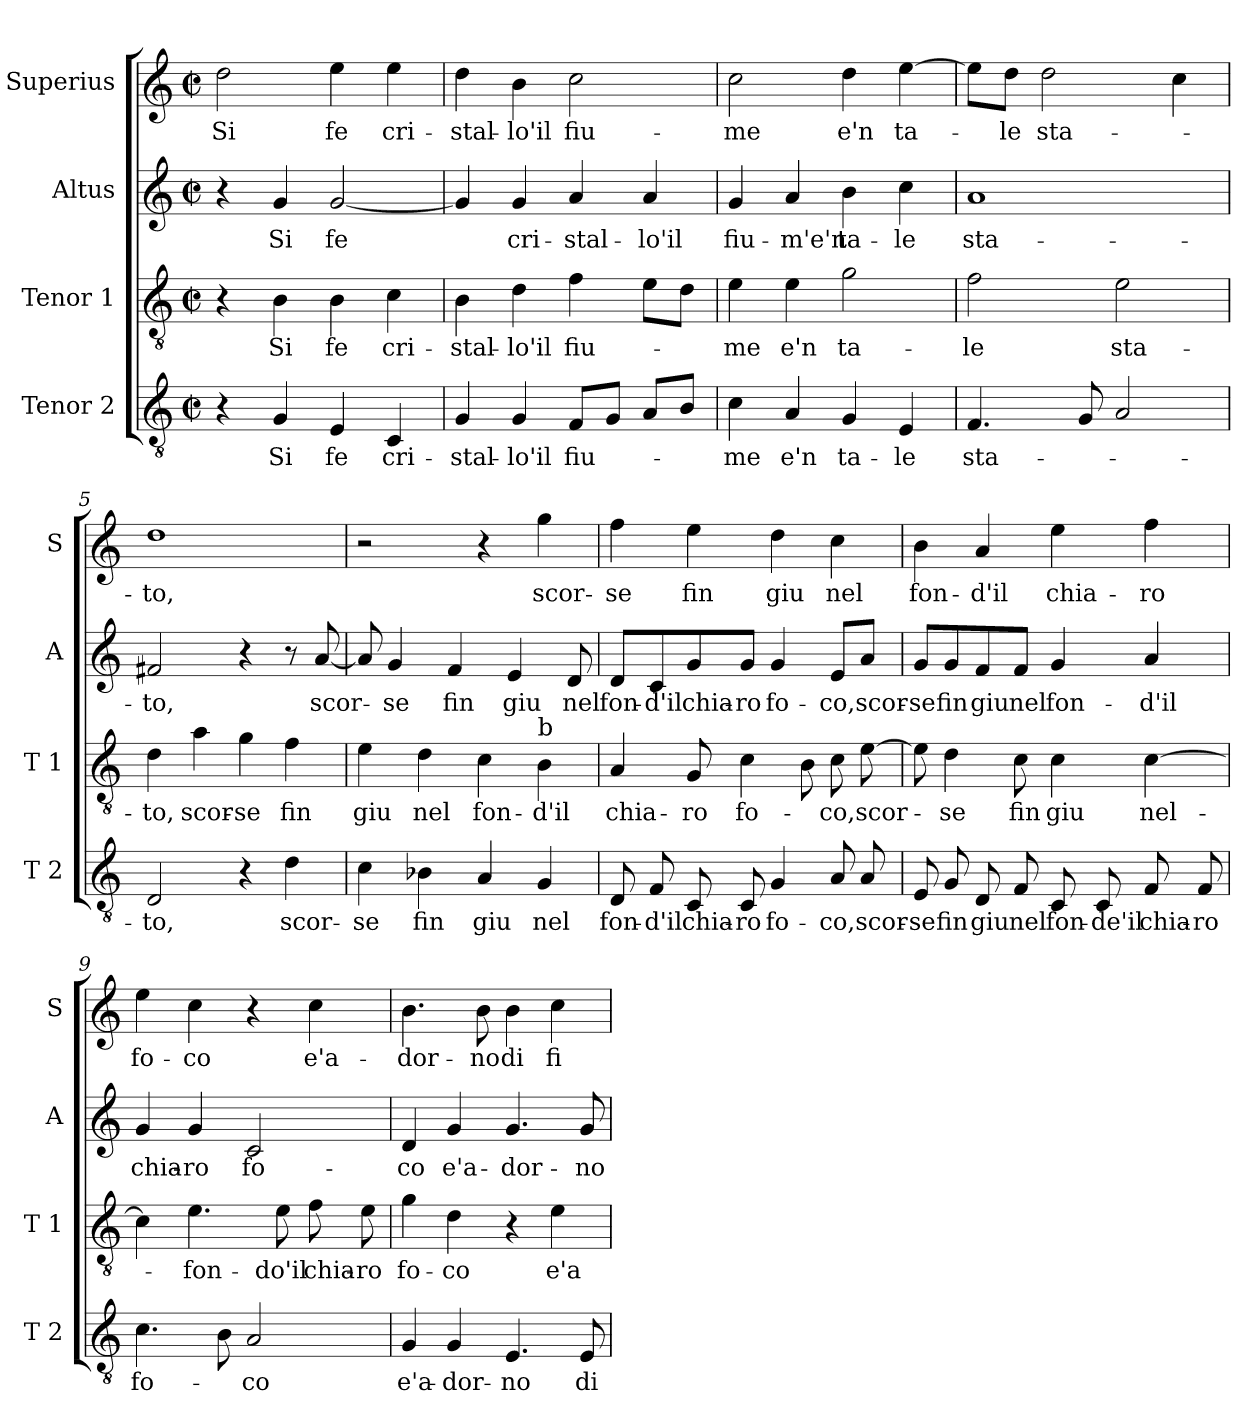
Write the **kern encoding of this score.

**kern	**text	**kern	**text	**kern	**text	**kern	**text
*part4	*part4	*part3	*part3	*part2	*part2	*part1	*part1
*staff4	*staff4	*staff3	*staff3	*staff2	*staff2	*staff1	*staff1
*I"Tenor 2	*	*I"Tenor 1	*	*I"Altus	*	*I"Superius	*
*I'T 2	*	*I'T 1	*	*I'A	*	*I'S	*
*clefGv2	*	*clefGv2	*	*clefG2	*	*clefG2	*
*k[]	*	*k[]	*	*k[]	*	*k[]	*
*C:	*	*C:	*	*C:	*	*C:	*
*M2/2	*	*M2/2	*	*M2/2	*	*M2/2	*
*met(c|)	*	*met(c|)	*	*met(c|)	*	*met(c|)	*
=1	=1	=1	=1	=1	=1	=1	=1
4r	.	4r	.	4r	.	2dd\	Si
4G/	Si	4B\	Si	4g/	Si	.	.
4E/	fe	4B\	fe	[2g/	fe	4ee\	fe
4C/	cri-	4c\	cri-	.	.	4ee\	cri-
=2	=2	=2	=2	=2	=2	=2	=2
4G/	-stal-	4B\	-stal-	4g/]	.	4dd\	-stal-
4G/	-lo'il	4d\	-lo'il	4g/	cri-	4b\	-lo'il
8F/L	fiu-	4f\	fiu-	4a/	-stal-	2cc\	fiu-
8G/J	.	.	.	.	.	.	.
8A/L	.	8e\L	.	4a/	-lo'il	.	.
8B/J	.	8d\J	.	.	.	.	.
=3	=3	=3	=3	=3	=3	=3	=3
4c\	-me	4e\	-me	4g/	fiu-	2cc\	-me
4A/	e'n	4e\	e'n	4a/	-m'e'n	.	.
4G/	ta-	2g\	ta-	4b\	ta-	4dd\	e'n
4E/	-le	.	.	4cc\	-le	[4ee\	ta-
=4	=4	=4	=4	=4	=4	=4	=4
4.F/	sta-	2f\	-le	1a	sta-	8ee\L]	.
.	.	.	.	.	.	8dd\J	-le
.	.	.	.	.	.	2dd\	sta-
8G/	.	.	.	.	.	.	.
2A/	.	2e\	sta-	.	.	.	.
.	.	.	.	.	.	4cc\	.
=5	=5	=5	=5	=5	=5	=5	=5
2D/	-to,	4d\	-to,	2f#X/	-to,	1dd	-to,
.	.	4a\	scor-	.	.	.	.
4r	.	4g\	-se	4r	.	.	.
4d\	scor-	4f\	fin	8r	.	.	.
.	.	.	.	[8a/	scor-	.	.
!!LO:LB:g=z
=6	=6	=6	=6	=6	=6	=6	=6
4c\	-se	4e\	giu	8a/]	.	2r	.
.	.	.	.	4g/	-se	.	.
4B-X\	fin	4d\	nel	.	.	.	.
.	.	.	.	4f/	fin	.	.
4A/	giu	4c\	fon-	.	.	4r	.
.	.	.	.	4e/	giu	.	.
!	!	!LO:TX:a:t=b	!	!	!	!	!
4G/	nel	4B\	-d'il	.	.	4gg\	scor-
.	.	.	.	8d/	nel	.	.
=7	=7	=7	=7	=7	=7	=7	=7
8D/	fon-	4A/	chia-	8d/L	fon-	4ff\	-se
8F/	-d'il	.	.	8c/	-d'il	.	.
8C/	chia-	8G/	-ro	8g/	chia-	4ee\	fin
8C/	-ro	4c\	fo-	8g/J	-ro	.	.
4G/	fo-	.	.	4g/	fo-	4dd\	giu
.	.	8B\	.	.	.	.	.
8A/	-co,	8c\	-co,	8e/L	-co,	4cc\	nel
8A/	scor-	[8e\	scor-	8a/J	scor-	.	.
=8	=8	=8	=8	=8	=8	=8	=8
8E/	-se	8e\]	.	8g/L	-se	4b\	fon-
8G/	fin	4d\	-se	8g/	fin	.	.
8D/	giu	.	.	8f/	giu	4a/	-d'il
8F/	nel	8c\	fin	8f/J	nel	.	.
8C/	fon-	4c\	giu	4g/	fon-	4ee\	chia-
8C/	-de'il	.	.	.	.	.	.
8F/	chia-	[4c\	nel-	4a/	-d'il	4ff\	-ro
8F/	-ro	.	.	.	.	.	.
=9	=9	=9	=9	=9	=9	=9	=9
4.c\	fo-	4c\]	.	4g/	chia-	4ee\	fo-
.	.	4.e\	-fon-	4g/	-ro	4cc\	-co
8B\	.	.	.	.	.	.	.
2A/	-co	.	.	2c/	fo-	4r	.
.	.	8e\	-do'il	.	.	.	.
.	.	8f\	chia-	.	.	4cc\	e'a-
.	.	8e\	-ro	.	.	.	.
!!LO:LB:g=z
=10	=10	=10	=10	=10	=10	=10	=10
4G/	e'a-	4g\	fo-	4d/	-co	4.b\	-dor-
4G/	-dor-	4d\	-co	4g/	e'a-	.	.
.	.	.	.	.	.	8b\	-no
4.E/	-no	4r	.	4.g/	-dor-	4b\	di
.	.	4e\	e'a-	.	.	4cc\	fi-
8E/	di	.	.	8g/	-no	.	.
=	=	=	=	=	=	=	=
*-	*-	*-	*-	*-	*-	*-	*-
